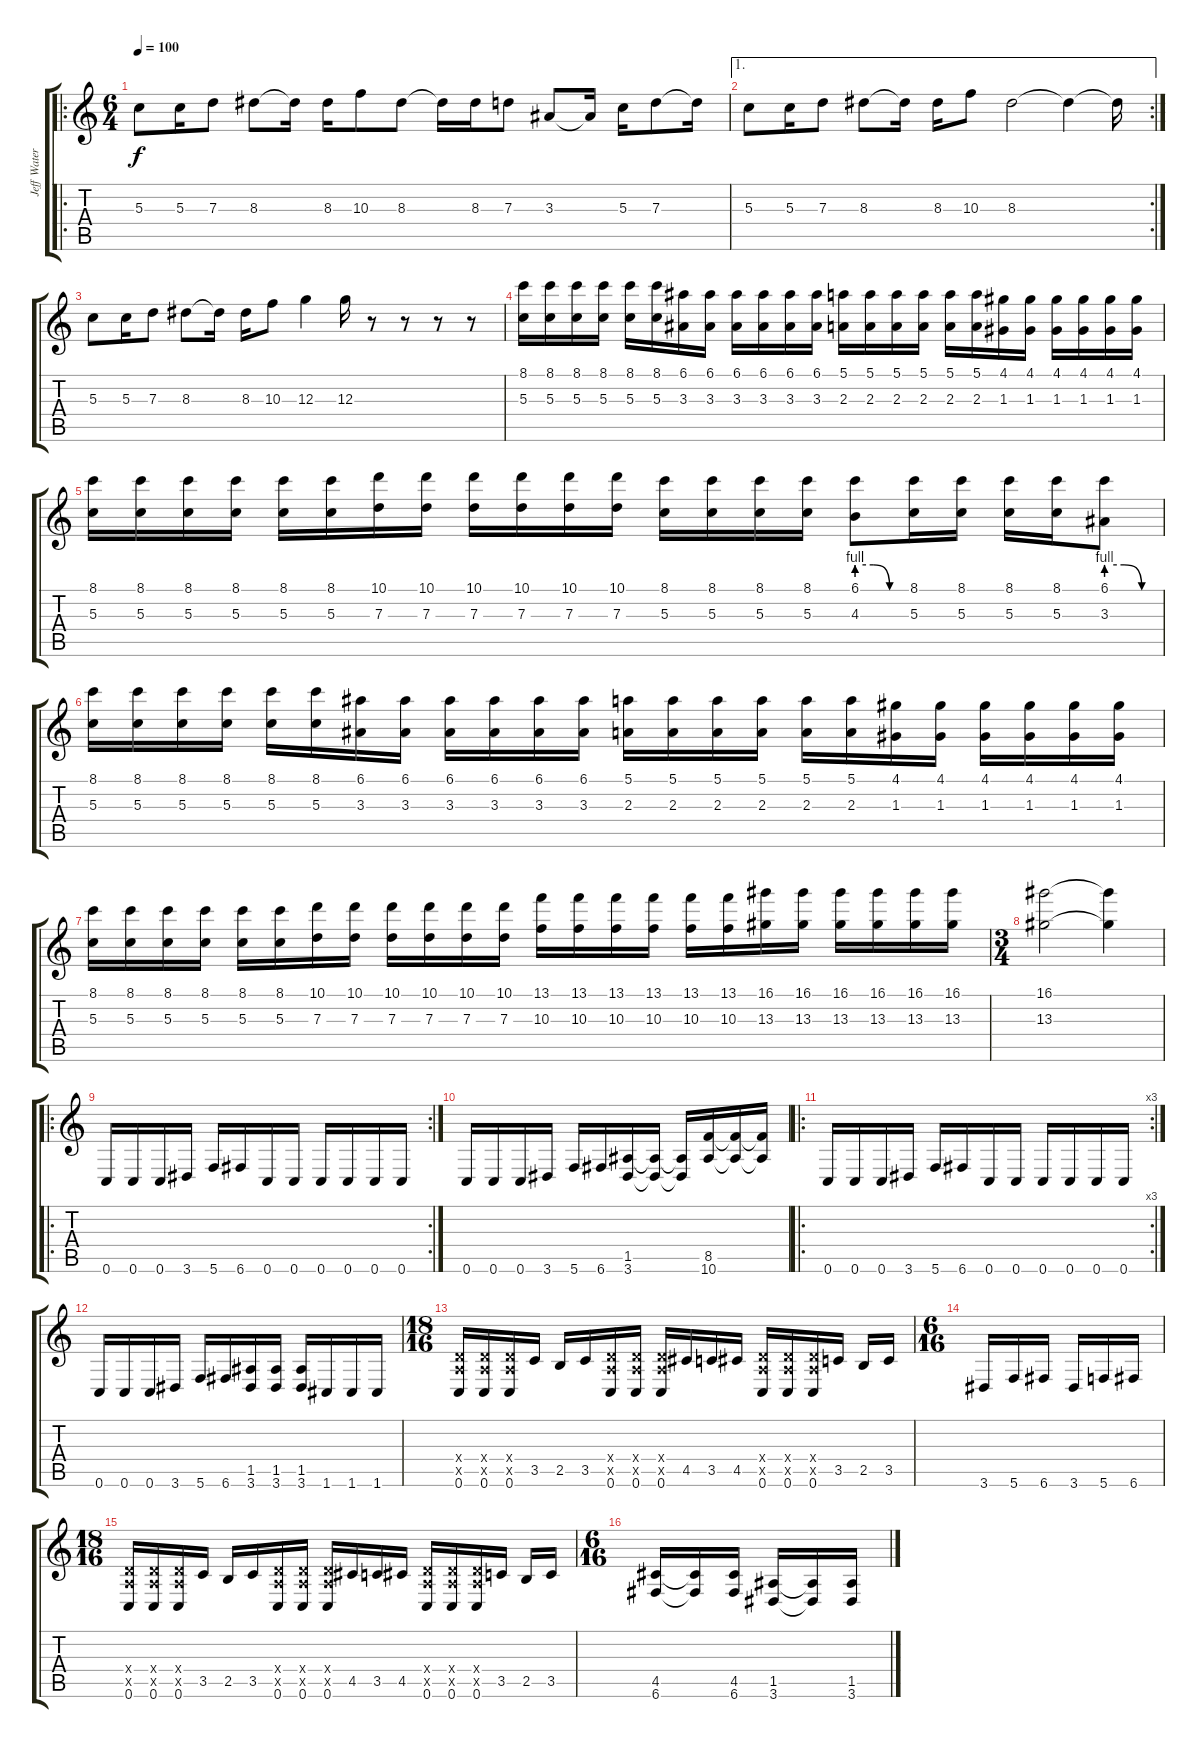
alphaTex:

\track ("Jeff Waters: Guitar" "Jeff Water") {instrument distortionguitar}
\staff {score tabs}
\tuning (E4 B3 G3 D3 A2 C2) {hide}
\ro
\ts (6 4)
\tempo 100
\clef g2
\ks c
5.3.8{dy f} 5.3.16 7.3.8 8.3.8 8.3{t}.16 8.3.16 10.3.8 8.3.8 8.3{t}.16 8.3.16 7.3.8 3.3.8 3.3{t}.16 5.3.16 7.3.8 7.3{t}.16 |
\ae 1
\rc 2
5.3.8 5.3.16 7.3.8 8.3.8 8.3{t}.16 8.3.16 10.3.8 8.3.2 8.3{t}.4 8.3{t}.16 |
5.3.8 5.3.16 7.3.8 8.3.8 8.3{t}.16 8.3.16 10.3.8 12.3.4 12.3.16 r.8 r.8 r.8 r.8 |
(8.1 5.3).16 (8.1 5.3).16 (8.1 5.3).16 (8.1 5.3).16 (8.1 5.3).16 (8.1 5.3).16 (6.1 3.3).16 (6.1 3.3).16 (6.1 3.3).16 (6.1 3.3).16 (6.1 3.3).16 (6.1 3.3).16 (5.1 2.3).16 (5.1 2.3).16 (5.1 2.3).16 (5.1 2.3).16 (5.1 2.3).16 (5.1 2.3).16 (4.1 1.3).16 (4.1 1.3).16 (4.1 1.3).16 (4.1 1.3).16 (4.1 1.3).16 (4.1 1.3).16 |
(8.1 5.3).16 (8.1 5.3).16 (8.1 5.3).16 (8.1 5.3).16 (8.1 5.3).16 (8.1 5.3).16 (10.1 7.3).16 (10.1 7.3).16 (10.1 7.3).16 (10.1 7.3).16 (10.1 7.3).16 (10.1 7.3).16 (8.1 5.3).16 (8.1 5.3).16 (8.1 5.3).16 (8.1 5.3).16 (6.1{be (custom 0 4 20 4 40 0 60 0)} 4.3).8 (8.1 5.3).16 (8.1 5.3).16 (8.1 5.3).16 (8.1 5.3).16 (6.1{be (custom 0 4 20 4 40 0 60 0)} 3.3).8 |
(8.1 5.3).16 (8.1 5.3).16 (8.1 5.3).16 (8.1 5.3).16 (8.1 5.3).16 (8.1 5.3).16 (6.1 3.3).16 (6.1 3.3).16 (6.1 3.3).16 (6.1 3.3).16 (6.1 3.3).16 (6.1 3.3).16 (5.1 2.3).16 (5.1 2.3).16 (5.1 2.3).16 (5.1 2.3).16 (5.1 2.3).16 (5.1 2.3).16 (4.1 1.3).16 (4.1 1.3).16 (4.1 1.3).16 (4.1 1.3).16 (4.1 1.3).16 (4.1 1.3).16 |
(8.1 5.3).16 (8.1 5.3).16 (8.1 5.3).16 (8.1 5.3).16 (8.1 5.3).16 (8.1 5.3).16 (10.1 7.3).16 (10.1 7.3).16 (10.1 7.3).16 (10.1 7.3).16 (10.1 7.3).16 (10.1 7.3).16 (13.1 10.3).16 (13.1 10.3).16 (13.1 10.3).16 (13.1 10.3).16 (13.1 10.3).16 (13.1 10.3).16 (16.1 13.3).16 (16.1 13.3).16 (16.1 13.3).16 (16.1 13.3).16 (16.1 13.3).16 (16.1 13.3).16 |
\ts (3 4)
(16.1 13.3).2{volume 0} (16.1{t} 13.3{t}).4 |
\ro
\rc 2
0.6.16{volume 13} 0.6.16 0.6.16 3.6.16 5.6.16 6.6.16 0.6.16 0.6.16 0.6.16 0.6.16 0.6.16 0.6.16 |
0.6.16 0.6.16 0.6.16 3.6.16 5.6.16 6.6.16 (1.5 3.6).16 (1.5{t} 3.6{t}).16 (1.5{t} 3.6{t}).16 (8.5 10.6).16 (8.5{t} 10.6{t}).16 (8.5{t} 10.6{t}).16 |
\ro
\rc 3
0.6.16 0.6.16 0.6.16 3.6.16 5.6.16 6.6.16 0.6.16 0.6.16 0.6.16 0.6.16 0.6.16 0.6.16 |
0.6.16 0.6.16 0.6.16 3.6.16 5.6.16 6.6.16 (1.5 3.6).16 (1.5 3.6).16 (1.5 3.6).16 1.6.16 1.6.16 1.6.16 |
\ts (18 16)
(0.4{x} 0.5{x} 0.6).16 (0.4{x} 0.5{x} 0.6).16 (0.4{x} 0.5{x} 0.6).16 3.5.16 2.5.16 3.5.16 (0.4{x} 0.5{x} 0.6).16 (0.4{x} 0.5{x} 0.6).16 (0.4{x} 0.5{x} 0.6).16 4.5.16 3.5.16 4.5.16 (0.4{x} 0.5{x} 0.6).16 (0.4{x} 0.5{x} 0.6).16 (0.4{x} 0.5{x} 0.6).16 3.5.16 2.5.16 3.5.16 |
\ts (6 16)
3.6.16 5.6.16 6.6.16 3.6.16 5.6.16 6.6.16 |
\ts (18 16)
(0.4{x} 0.5{x} 0.6).16 (0.4{x} 0.5{x} 0.6).16 (0.4{x} 0.5{x} 0.6).16 3.5.16 2.5.16 3.5.16 (0.4{x} 0.5{x} 0.6).16 (0.4{x} 0.5{x} 0.6).16 (0.4{x} 0.5{x} 0.6).16 4.5.16 3.5.16 4.5.16 (0.4{x} 0.5{x} 0.6).16 (0.4{x} 0.5{x} 0.6).16 (0.4{x} 0.5{x} 0.6).16 3.5.16 2.5.16 3.5.16 |
\ts (6 16)
(4.5 6.6).16 (4.5{t} 6.6{t}).16 (4.5 6.6).16 (1.5 3.6).16 (1.5{t} 3.6{t}).16 (1.5 3.6).16
